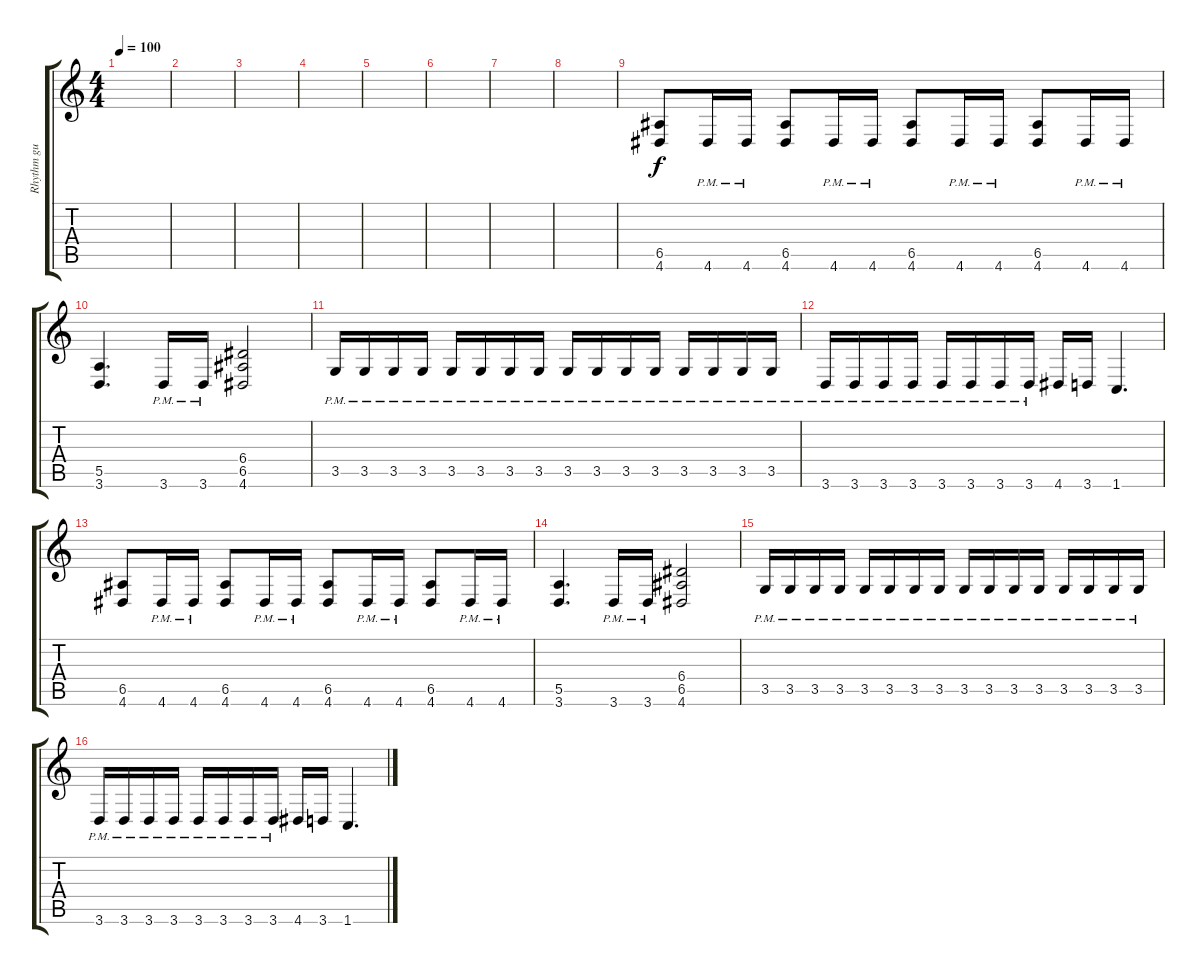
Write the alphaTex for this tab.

\track (" Rhythm guitar" " Rhythm gu") {instrument distortionguitar}
\staff {score tabs}
\tuning (B3 Gb3 D3 A2 E2 B1) {hide}
\ts (4 4)
\tempo 100
\clef g2
\ks c
|
|
|
|
|
|
|
|
(6.5 4.6).8 4.6{pm}.16 4.6{pm}.16 (6.5 4.6).8 4.6{pm}.16 4.6{pm}.16 (6.5 4.6).8 4.6{pm}.16 4.6{pm}.16 (6.5 4.6).8 4.6{pm}.16 4.6{pm}.16 |
(5.5 3.6).4{d} 3.6{pm}.16 3.6{pm}.16 (6.4 6.5 4.6).2 |
3.5{pm}.16 3.5{pm}.16 3.5{pm}.16 3.5{pm}.16 3.5{pm}.16 3.5{pm}.16 3.5{pm}.16 3.5{pm}.16 3.5{pm}.16 3.5{pm}.16 3.5{pm}.16 3.5{pm}.16 3.5{pm}.16 3.5{pm}.16 3.5{pm}.16 3.5{pm}.16 |
3.6{pm}.16 3.6{pm}.16 3.6{pm}.16 3.6{pm}.16 3.6{pm}.16 3.6{pm}.16 3.6{pm}.16 3.6{pm}.16 4.6.16 3.6.16 1.6.4{d} |
(6.5 4.6).8 4.6{pm}.16 4.6{pm}.16 (6.5 4.6).8 4.6{pm}.16 4.6{pm}.16 (6.5 4.6).8 4.6{pm}.16 4.6{pm}.16 (6.5 4.6).8 4.6{pm}.16 4.6{pm}.16 |
(5.5 3.6).4{d} 3.6{pm}.16 3.6{pm}.16 (6.4 6.5 4.6).2 |
3.5{pm}.16 3.5{pm}.16 3.5{pm}.16 3.5{pm}.16 3.5{pm}.16 3.5{pm}.16 3.5{pm}.16 3.5{pm}.16 3.5{pm}.16 3.5{pm}.16 3.5{pm}.16 3.5{pm}.16 3.5{pm}.16 3.5{pm}.16 3.5{pm}.16 3.5{pm}.16 |
3.6{pm}.16 3.6{pm}.16 3.6{pm}.16 3.6{pm}.16 3.6{pm}.16 3.6{pm}.16 3.6{pm}.16 3.6{pm}.16 4.6.16 3.6.16 1.6.4{d}
